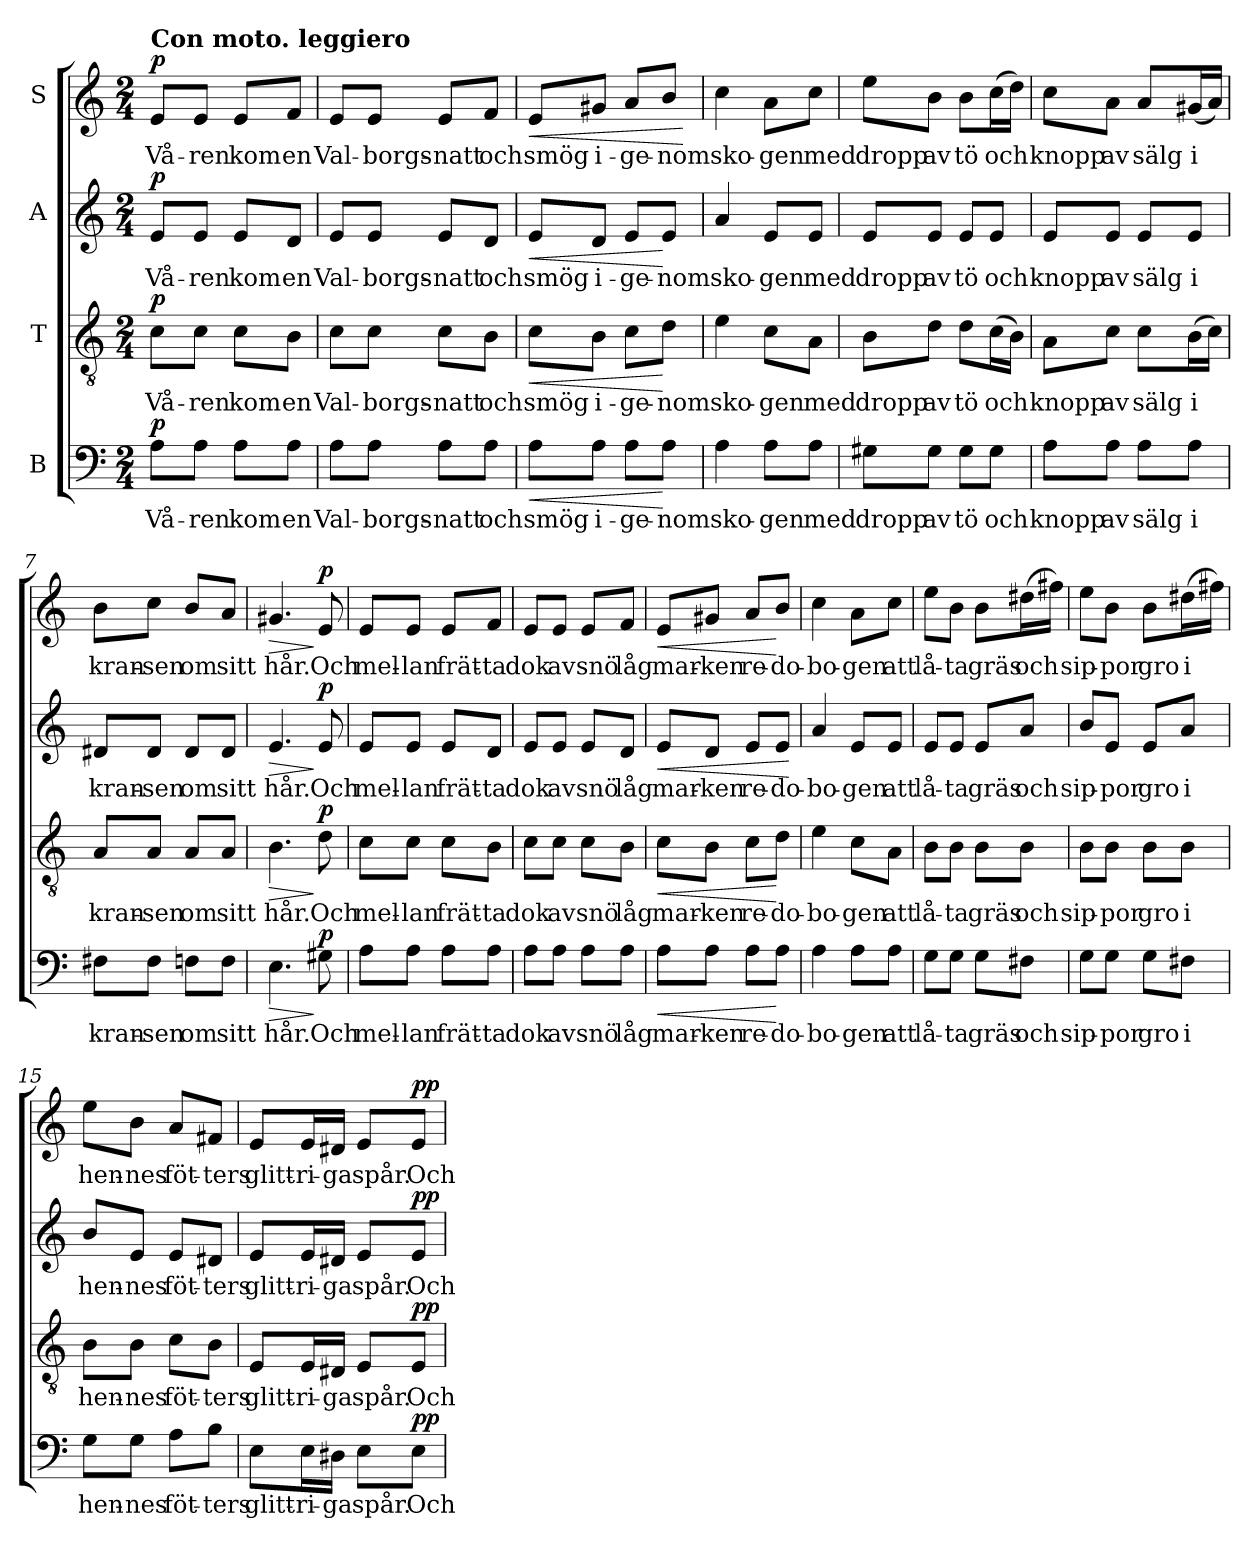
**kern	**text	**dynam	**kern	**text	**dynam	**kern	**text	**dynam	**kern	**text	**dynam
*part4	*part4	*part4	*part3	*part3	*part3	*part2	*part2	*part2	*part1	*part1	*part1
*staff4	*staff4	*staff4	*staff3	*staff3	*staff3	*staff2	*staff2	*staff2	*staff1	*staff1	*staff1
*I"B	*	*	*I"T	*	*	*I"A	*	*	*I"S	*	*
*clefF4	*	*	*clefGv2	*	*	*clefG2	*	*	*clefG2	*	*
*k[]	*	*	*k[]	*	*	*k[]	*	*	*k[]	*	*
*C:	*	*	*C:	*	*	*C:	*	*	*C:	*	*
*M2/4	*	*	*M2/4	*	*	*M2/4	*	*	*M2/4	*	*
=1	=1	=1	=1	=1	=1	=1	=1	=1	=1	=1	=1
!	!	!	!	!	!	!	!	!	!LO:TX:a:B:t=Con moto. leggiero	!	!
!	!LO:LY:b	!LO:DY:a	!	!LO:LY:b	!LO:DY:a	!	!LO:LY:b	!LO:DY:a	!	!LO:LY:b	!LO:DY:a
8A\L	Vå-	p	8c\L	Vå-	p	8e/L	Vå-	p	8e/L	Vå-	p
!	!LO:LY:b	!	!	!LO:LY:b	!	!	!LO:LY:b	!	!	!LO:LY:b	!
8A\J	-ren	.	8c\J	-ren	.	8e/J	-ren	.	8e/J	-ren	.
!	!LO:LY:b	!	!	!LO:LY:b	!	!	!LO:LY:b	!	!	!LO:LY:b	!
8A\L	kom	.	8c\L	kom	.	8e/L	kom	.	8e/L	kom	.
!	!LO:LY:b	!	!	!LO:LY:b	!	!	!LO:LY:b	!	!	!LO:LY:b	!
8A\J	en	.	8B\J	en	.	8d/J	en	.	8f/J	en	.
=2	=2	=2	=2	=2	=2	=2	=2	=2	=2	=2	=2
!	!LO:LY:b	!	!	!LO:LY:b	!	!	!LO:LY:b	!	!	!LO:LY:b	!
8A\L	Val-	.	8c\L	Val-	.	8e/L	Val-	.	8e/L	Val-	.
!	!LO:LY:b	!	!	!LO:LY:b	!	!	!LO:LY:b	!	!	!LO:LY:b	!
8A\J	-borgs-	.	8c\J	-borgs-	.	8e/J	-borgs-	.	8e/J	-borgs-	.
!	!LO:LY:b	!	!	!LO:LY:b	!	!	!LO:LY:b	!	!	!LO:LY:b	!
8A\L	-natt	.	8c\L	-natt	.	8e/L	-natt	.	8e/L	-natt	.
!	!LO:LY:b	!	!	!LO:LY:b	!	!	!LO:LY:b	!	!	!LO:LY:b	!
8A\J	och	.	8B\J	och	.	8d/J	och	.	8f/J	och	.
=3	=3	=3	=3	=3	=3	=3	=3	=3	=3	=3	=3
!	!LO:LY:b	!LO:HP:b	!	!LO:LY:b	!LO:HP:b	!	!LO:LY:b	!LO:HP:b	!	!LO:LY:b	!LO:HP:b
8A\L	smög	<	8c\L	smög	<	8e/L	smög	<	8e/L	smög	<
!	!LO:LY:b	!	!	!LO:LY:b	!	!	!LO:LY:b	!	!	!LO:LY:b	!
8A\J	i-	.	8B\J	i-	.	8d/J	i-	.	8g#X/J	i-	.
!	!LO:LY:b	!	!	!LO:LY:b	!	!	!LO:LY:b	!	!	!LO:LY:b	!
8A\L	-ge-	.	8c\L	-ge-	.	8e/L	-ge-	.	8a/L	-ge-	.
!	!LO:LY:b	!	!	!LO:LY:b	!	!	!LO:LY:b	!	!	!LO:LY:b	!
8A\J	-nom	[	8d\J	-nom	[	8e/J	-nom	[	8b/J	-nom	.
.	.	.	.	.	.	.	.	.	.	.	[
=4	=4	=4	=4	=4	=4	=4	=4	=4	=4	=4	=4
!	!LO:LY:b	!	!	!LO:LY:b	!	!	!LO:LY:b	!	!	!LO:LY:b	!
4A\	sko-	.	4e\	sko-	.	4a/	sko-	.	4cc\	sko-	.
!	!LO:LY:b	!	!	!LO:LY:b	!	!	!LO:LY:b	!	!	!LO:LY:b	!
8A\L	-gen	.	8c\L	-gen	.	8e/L	-gen	.	8a\L	-gen	.
!	!LO:LY:b	!	!	!LO:LY:b	!	!	!LO:LY:b	!	!	!LO:LY:b	!
8A\J	med	.	8A\J	med	.	8e/J	med	.	8cc\J	med	.
=5	=5	=5	=5	=5	=5	=5	=5	=5	=5	=5	=5
!	!LO:LY:b	!	!	!LO:LY:b	!	!	!LO:LY:b	!	!	!LO:LY:b	!
8G#X\L	dropp	.	8B\L	dropp	.	8e/L	dropp	.	8ee\L	dropp	.
!	!LO:LY:b	!	!	!LO:LY:b	!	!	!LO:LY:b	!	!	!LO:LY:b	!
8G#\J	av	.	8d\J	av	.	8e/J	av	.	8b\J	av	.
!	!LO:LY:b	!	!	!LO:LY:b	!	!	!LO:LY:b	!	!	!LO:LY:b	!
8G#\L	tö	.	8d\L	tö	.	8e/L	tö	.	8b\L	tö	.
!	!LO:LY:b	!	!	!LO:LY:b	!	!	!LO:LY:b	!	!	!LO:LY:b	!
8G#\J	och	.	(>16c\L	och	.	8e/J	och	.	(>16cc\L	och	.
.	.	.	16B\JJ)	.	.	.	.	.	16dd\JJ)	.	.
!!LO:LB:g=z
=6	=6	=6	=6	=6	=6	=6	=6	=6	=6	=6	=6
!	!LO:LY:b	!	!	!LO:LY:b	!	!	!LO:LY:b	!	!	!LO:LY:b	!
8A\L	knopp	.	8A\L	knopp	.	8e/L	knopp	.	8cc\L	knopp	.
!	!LO:LY:b	!	!	!LO:LY:b	!	!	!LO:LY:b	!	!	!LO:LY:b	!
8A\J	av	.	8c\J	av	.	8e/J	av	.	8a\J	av	.
!	!LO:LY:b	!	!	!LO:LY:b	!	!	!LO:LY:b	!	!	!LO:LY:b	!
8A\L	sälg	.	8c\L	sälg	.	8e/L	sälg	.	8a/L	sälg	.
!	!LO:LY:b	!	!	!LO:LY:b	!	!	!LO:LY:b	!	!	!LO:LY:b	!
8A\J	i	.	(>16B\L	i	.	8e/J	i	.	(<16g#X/L	i	.
.	.	.	16c\JJ)	.	.	.	.	.	16a/JJ)	.	.
=7	=7	=7	=7	=7	=7	=7	=7	=7	=7	=7	=7
!	!LO:LY:b	!	!	!LO:LY:b	!	!	!LO:LY:b	!	!	!LO:LY:b	!
8F#X\L	kran-	.	8A/L	kran-	.	8d#X/L	kran-	.	8b\L	kran-	.
!	!LO:LY:b	!	!	!LO:LY:b	!	!	!LO:LY:b	!	!	!LO:LY:b	!
8F#\J	-sen	.	8A/J	-sen	.	8d#/J	-sen	.	8cc\J	-sen	.
!	!LO:LY:b	!	!	!LO:LY:b	!	!	!LO:LY:b	!	!	!LO:LY:b	!
8Fn\L	om	.	8A/L	om	.	8d#/L	om	.	8b/L	om	.
!	!LO:LY:b	!	!	!LO:LY:b	!	!	!LO:LY:b	!	!	!LO:LY:b	!
8F\J	sitt	.	8A/J	sitt	.	8d#/J	sitt	.	8a/J	sitt	.
=8	=8	=8	=8	=8	=8	=8	=8	=8	=8	=8	=8
!	!LO:LY:b	!LO:HP:b	!	!LO:LY:b	!LO:HP:b	!	!LO:LY:b	!LO:HP:b	!	!LO:LY:b	!LO:HP:b
4.E\	hår.	>	4.B\	hår.	>	4.e/	hår.	>	4.g#X/	hår.	>
!	!LO:LY:b	!LO:DY:n=1:a	!	!LO:LY:b	!LO:DY:n=1:a	!	!LO:LY:b	!LO:DY:n=1:a	!	!LO:LY:b	!LO:DY:n=1:a
8G#X\	Och	] p	8d\	Och	] p	8e/	Och	] p	8e/	Och	] p
=9	=9	=9	=9	=9	=9	=9	=9	=9	=9	=9	=9
!	!LO:LY:b	!	!	!LO:LY:b	!	!	!LO:LY:b	!	!	!LO:LY:b	!
8A\L	mel-	.	8c\L	mel-	.	8e/L	mel-	.	8e/L	mel-	.
!	!LO:LY:b	!	!	!LO:LY:b	!	!	!LO:LY:b	!	!	!LO:LY:b	!
8A\J	-lan	.	8c\J	-lan	.	8e/J	-lan	.	8e/J	-lan	.
!	!LO:LY:b	!	!	!LO:LY:b	!	!	!LO:LY:b	!	!	!LO:LY:b	!
8A\L	frät-	.	8c\L	frät-	.	8e/L	frät-	.	8e/L	frät-	.
!	!LO:LY:b	!	!	!LO:LY:b	!	!	!LO:LY:b	!	!	!LO:LY:b	!
8A\J	-ta	.	8B\J	-ta	.	8d/J	-ta	.	8f/J	-ta	.
=10	=10	=10	=10	=10	=10	=10	=10	=10	=10	=10	=10
!	!LO:LY:b	!	!	!LO:LY:b	!	!	!LO:LY:b	!	!	!LO:LY:b	!
8A\L	dok	.	8c\L	dok	.	8e/L	dok	.	8e/L	dok	.
!	!LO:LY:b	!	!	!LO:LY:b	!	!	!LO:LY:b	!	!	!LO:LY:b	!
8A\J	av	.	8c\J	av	.	8e/J	av	.	8e/J	av	.
!	!LO:LY:b	!	!	!LO:LY:b	!	!	!LO:LY:b	!	!	!LO:LY:b	!
8A\L	snö	.	8c\L	snö	.	8e/L	snö	.	8e/L	snö	.
!	!LO:LY:b	!	!	!LO:LY:b	!	!	!LO:LY:b	!	!	!LO:LY:b	!
8A\J	låg	.	8B\J	låg	.	8d/J	låg	.	8f/J	låg	.
!!LO:LB:g=z
=11	=11	=11	=11	=11	=11	=11	=11	=11	=11	=11	=11
!	!LO:LY:b	!LO:HP:b	!	!LO:LY:b	!LO:HP:b	!	!LO:LY:b	!LO:HP:b	!	!LO:LY:b	!LO:HP:b
8A\L	mar-	<	8c\L	mar-	<	8e/L	mar-	<	8e/L	mar-	<
!	!LO:LY:b	!	!	!LO:LY:b	!	!	!LO:LY:b	!	!	!LO:LY:b	!
8A\J	-ken	.	8B\J	-ken	.	8d/J	-ken	.	8g#X/J	-ken	.
!	!LO:LY:b	!	!	!LO:LY:b	!	!	!LO:LY:b	!	!	!LO:LY:b	!
8A\L	re-	.	8c\L	re-	.	8e/L	re-	.	8a/L	re-	.
!	!LO:LY:b	!	!	!LO:LY:b	!	!	!LO:LY:b	!	!	!LO:LY:b	!
8A\J	-do-	[	8d\J	-do-	[	8e/J	-do-	.	8b/J	-do-	[
.	.	.	.	.	.	.	.	[	.	.	.
=12	=12	=12	=12	=12	=12	=12	=12	=12	=12	=12	=12
!	!LO:LY:b	!	!	!LO:LY:b	!	!	!LO:LY:b	!	!	!LO:LY:b	!
4A\	-bo-	.	4e\	-bo-	.	4a/	-bo-	.	4cc\	-bo-	.
!	!LO:LY:b	!	!	!LO:LY:b	!	!	!LO:LY:b	!	!	!LO:LY:b	!
8A\L	-gen	.	8c\L	-gen	.	8e/L	-gen	.	8a\L	-gen	.
!	!LO:LY:b	!	!	!LO:LY:b	!	!	!LO:LY:b	!	!	!LO:LY:b	!
8A\J	att	.	8A\J	att	.	8e/J	att	.	8cc\J	att	.
=13	=13	=13	=13	=13	=13	=13	=13	=13	=13	=13	=13
!	!LO:LY:b	!	!	!LO:LY:b	!	!	!LO:LY:b	!	!	!LO:LY:b	!
8G\L	lå-	.	8B\L	lå-	.	8e/L	lå-	.	8ee\L	lå-	.
!	!LO:LY:b	!	!	!LO:LY:b	!	!	!LO:LY:b	!	!	!LO:LY:b	!
8G\J	-ta	.	8B\J	-ta	.	8e/J	-ta	.	8b\J	-ta	.
!	!LO:LY:b	!	!	!LO:LY:b	!	!	!LO:LY:b	!	!	!LO:LY:b	!
8G\L	gräs	.	8B\L	gräs	.	8e/L	gräs	.	8b\L	gräs	.
!	!LO:LY:b	!	!	!LO:LY:b	!	!	!LO:LY:b	!	!	!LO:LY:b	!
8F#X\J	och	.	8B\J	och	.	8a/J	och	.	(>16dd#X\L	och	.
.	.	.	.	.	.	.	.	.	16ff#X\JJ)	.	.
=14	=14	=14	=14	=14	=14	=14	=14	=14	=14	=14	=14
!	!LO:LY:b	!	!	!LO:LY:b	!	!	!LO:LY:b	!	!	!LO:LY:b	!
8G\L	sip-	.	8B\L	sip-	.	8b/L	sip-	.	8ee\L	sip-	.
!	!LO:LY:b	!	!	!LO:LY:b	!	!	!LO:LY:b	!	!	!LO:LY:b	!
8G\J	-por	.	8B\J	-por	.	8e/J	-por	.	8b\J	-por	.
!	!LO:LY:b	!	!	!LO:LY:b	!	!	!LO:LY:b	!	!	!LO:LY:b	!
8G\L	gro	.	8B\L	gro	.	8e/L	gro	.	8b\L	gro	.
!	!LO:LY:b	!	!	!LO:LY:b	!	!	!LO:LY:b	!	!	!LO:LY:b	!
8F#X\J	i	.	8B\J	i	.	8a/J	i	.	(>16dd#X\L	i	.
.	.	.	.	.	.	.	.	.	16ff#X\JJ)	.	.
=15	=15	=15	=15	=15	=15	=15	=15	=15	=15	=15	=15
!	!LO:LY:b	!	!	!LO:LY:b	!	!	!LO:LY:b	!	!	!LO:LY:b	!
8G\L	hen-	.	8B\L	hen-	.	8b/L	hen-	.	8ee\L	hen-	.
!	!LO:LY:b	!	!	!LO:LY:b	!	!	!LO:LY:b	!	!	!LO:LY:b	!
8G\J	-nes	.	8B\J	-nes	.	8e/J	-nes	.	8b\J	-nes	.
!	!LO:LY:b	!	!	!LO:LY:b	!	!	!LO:LY:b	!	!	!LO:LY:b	!
8A\L	föt-	.	8c\L	föt-	.	8e/L	föt-	.	8a/L	föt-	.
!	!LO:LY:b	!	!	!LO:LY:b	!	!	!LO:LY:b	!	!	!LO:LY:b	!
8B\J	-ters	.	8B\J	-ters	.	8d#X/J	-ters	.	8f#X/J	-ters	.
!!LO:PB:g=z
=16	=16	=16	=16	=16	=16	=16	=16	=16	=16	=16	=16
!	!LO:LY:b	!	!	!LO:LY:b	!	!	!LO:LY:b	!	!	!LO:LY:b	!
8E\L	glitt-	.	8E/L	glitt-	.	8e/L	glitt-	.	8e/L	glitt-	.
!	!LO:LY:b	!	!	!LO:LY:b	!	!	!LO:LY:b	!	!	!LO:LY:b	!
16E\L	-ri-	.	16E/L	-ri-	.	16e/L	-ri-	.	16e/L	-ri-	.
!	!LO:LY:b	!	!	!LO:LY:b	!	!	!LO:LY:b	!	!	!LO:LY:b	!
16D#X\JJ	-ga	.	16D#X/JJ	-ga	.	16d#X/JJ	-ga	.	16d#X/JJ	-ga	.
!	!LO:LY:b	!	!	!LO:LY:b	!	!	!LO:LY:b	!	!	!LO:LY:b	!
8E\L	spår.	.	8E/L	spår.	.	8e/L	spår.	.	8e/L	spår.	.
!	!LO:LY:b	!LO:DY:a	!	!LO:LY:b	!LO:DY:a	!	!LO:LY:b	!LO:DY:a	!	!LO:LY:b	!LO:DY:a
8E\J	Och	pp	8E/J	Och	pp	8e/J	Och	pp	8e/J	Och	pp
=	=	=	=	=	=	=	=	=	=	=	=
*-	*-	*-	*-	*-	*-	*-	*-	*-	*-	*-	*-
